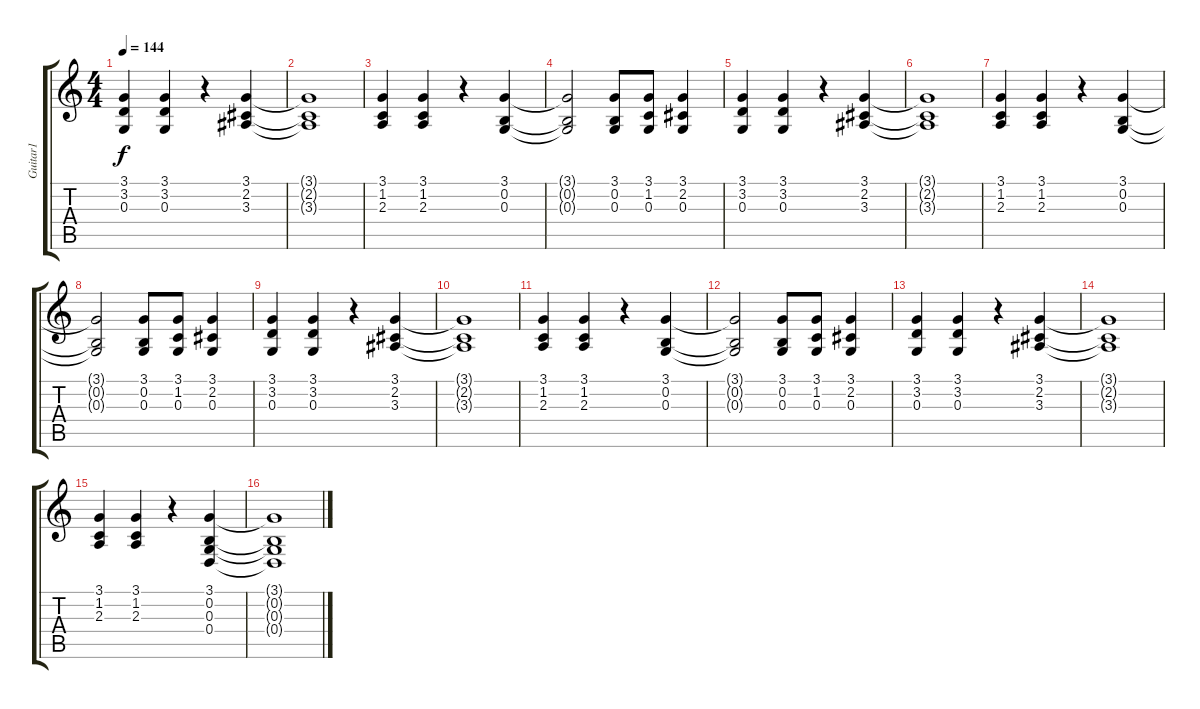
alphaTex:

\track ("Guitar1             " "Guitar1   ") {instrument brasssection}
\staff {score tabs}
\tuning (E4 B3 G3 D3 A2 E2) {hide}
\ts (4 4)
\tempo 144
\clef g2
\ks c
(3.1 3.2 0.3).4{dy f instrument brasssection} (3.1 3.2 0.3).4 r.4 (3.1 2.2 3.3).4 |
(3.1{t} 2.2{t} 3.3{t}).1 |
(3.1 1.2 2.3).4 (3.1 1.2 2.3).4 r.4 (3.1 0.2 0.3).4 |
(3.1{t} 0.2{t} 0.3{t}).2 (3.1 0.2 0.3).8 (3.1 1.2 0.3).8 (3.1 2.2 0.3).4 |
(3.1 3.2 0.3).4 (3.1 3.2 0.3).4 r.4 (3.1 2.2 3.3).4 |
(3.1{t} 2.2{t} 3.3{t}).1 |
(3.1 1.2 2.3).4 (3.1 1.2 2.3).4 r.4 (3.1 0.2 0.3).4 |
(3.1{t} 0.2{t} 0.3{t}).2 (3.1 0.2 0.3).8 (3.1 1.2 0.3).8 (3.1 2.2 0.3).4 |
(3.1 3.2 0.3).4 (3.1 3.2 0.3).4 r.4 (3.1 2.2 3.3).4 |
(3.1{t} 2.2{t} 3.3{t}).1 |
(3.1 1.2 2.3).4 (3.1 1.2 2.3).4 r.4 (3.1 0.2 0.3).4 |
(3.1{t} 0.2{t} 0.3{t}).2 (3.1 0.2 0.3).8 (3.1 1.2 0.3).8 (3.1 2.2 0.3).4 |
(3.1 3.2 0.3).4 (3.1 3.2 0.3).4 r.4 (3.1 2.2 3.3).4 |
(3.1{t} 2.2{t} 3.3{t}).1 |
(3.1 1.2 2.3).4 (3.1 1.2 2.3).4 r.4 (3.1 0.2 0.3 0.4).4 |
(3.1{t} 0.2{t} 0.3{t} 0.4{t}).1
